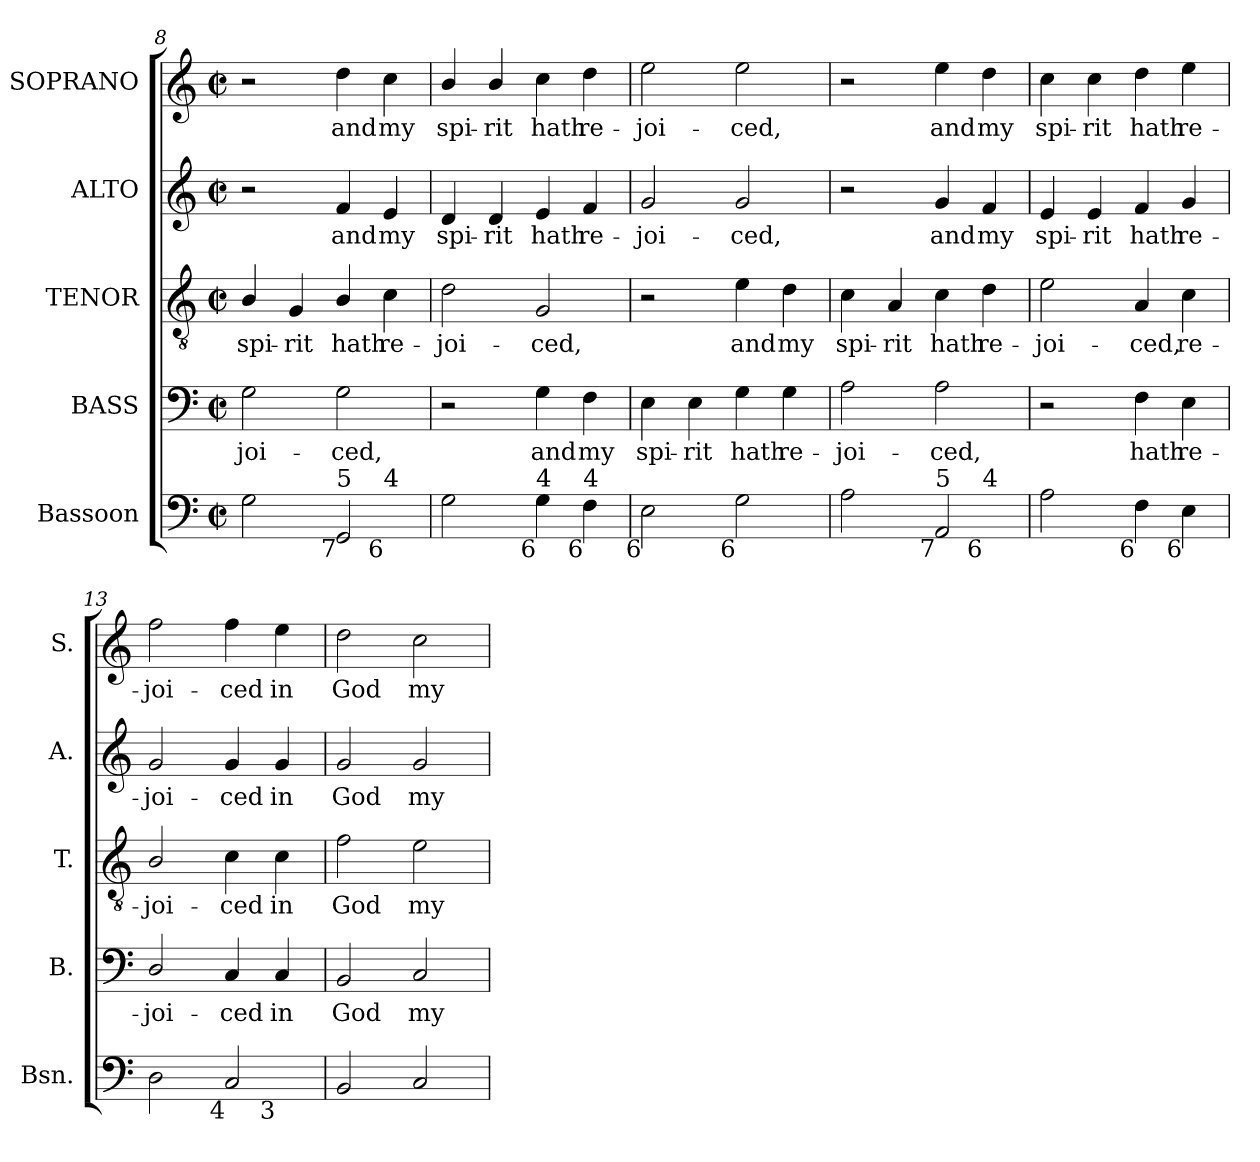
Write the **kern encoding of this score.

**kern	**kern	**text	**kern	**text	**kern	**text	**kern	**text
*part5	*part4	*part4	*part3	*part3	*part2	*part2	*part1	*part1
*staff5	*staff4	*staff4	*staff3	*staff3	*staff2	*staff2	*staff1	*staff1
*I"Bassoon	*I"BASS	*	*I"TENOR	*	*I"ALTO	*	*I"SOPRANO	*
*I'Bsn.	*I'B.	*	*I'T.	*	*I'A.	*	*I'S.	*
*clefF4	*clefF4	*	*clefGv2	*	*clefG2	*	*clefG2	*
*	*	*	*ITrd7c12	*	*	*	*	*
*k[]	*k[]	*	*k[]	*	*k[]	*	*k[]	*
*C:	*C:	*	*C:	*	*C:	*	*C:	*
*M2/2	*M2/2	*	*M2/2	*	*M2/2	*	*M2/2	*
*met(c|)	*met(c|)	*	*met(c|)	*	*met(c|)	*	*met(c|)	*
=8	=8	=8	=8	=8	=8	=8	=8	=8
!	!	!LO:LY:b:color=#000000	!	!	!	!	!	!
!	!	!	!	!LO:LY:b:color=#000000	!	!	!	!
*^	*	*	*	*	*	*	*	*
2Gi\	2.ryy	2Gi\	-joi-	4BBi/	spi-	2r	.	2r	.
!	!	!	!	!	!LO:LY:b:color=#000000	!	!	!	!
.	.	.	.	4GGi/	-rit	.	.	.	.
!	!	!	!LO:LY:b:color=#000000	!	!	!	!	!	!
!	!	!	!	!	!LO:LY:b:color=#000000	!	!	!	!
!	!	!	!	!	!	!	!LO:LY:b:color=#000000	!	!
!LO:TX:b:rj:t=7	!	!	!	!	!	!	!	!	!
!LO:TX:t=5	!	!	!	!	!	!	!	!	!
!	!	!	!	!	!	!	!	!	!LO:LY:b:color=#000000
2GGi/	.	2Gi\	-ced,	4BBi/	hath	4fi/	and	4ddi\	and
!	!	!	!	!	!LO:LY:b:color=#000000	!	!	!	!
!	!	!	!	!	!	!	!LO:LY:b:color=#000000	!	!
!	!LO:TX:b:rj:t=6	!	!	!	!	!	!	!	!
!	!LO:TX:t=4	!	!	!	!	!	!	!	!
!	!	!	!	!	!	!	!	!	!LO:LY:b:color=#000000
.	4ryy	.	.	4Ci\	re-	4ei/	my	4cci\	my
*v	*v	*	*	*	*	*	*	*	*
=9	=9	=9	=9	=9	=9	=9	=9	=9
*^	*	*	*	*	*	*	*	*
!	!	!	!	!	!LO:LY:b:color=#000000	!	!	!	!
*v	*v	*	*	*	*	*	*	*	*
*^	*	*	*	*	*	*	*	*
!	!	!	!	!	!	!	!LO:LY:b:color=#000000	!	!
*v	*v	*	*	*	*	*	*	*	*
*^	*	*	*	*	*	*	*	*
!	!	!	!	!	!	!	!	!	!LO:LY:b:color=#000000
*v	*v	*	*	*	*	*	*	*	*
2Gi\	2r	.	2Di\	-joi-	4di/	spi-	4bi/	spi-
!	!	!	!	!	!	!LO:LY:b:color=#000000	!	!
!	!	!	!	!	!	!	!	!LO:LY:b:color=#000000
.	.	.	.	.	4di/	-rit	4bi/	-rit
!	!	!LO:LY:b:color=#000000	!	!	!	!	!	!
!	!	!	!	!LO:LY:b:color=#000000	!	!	!	!
!	!	!	!	!	!	!LO:LY:b:color=#000000	!	!
!LO:TX:b:rj:t=6	!	!	!	!	!	!	!	!
!LO:TX:t=4	!	!	!	!	!	!	!	!
!	!	!	!	!	!	!	!	!LO:LY:b:color=#000000
4Gi\	4Gi\	and	2GGi/	-ced,	4ei/	hath	4cci\	hath
!	!	!LO:LY:b:color=#000000	!	!	!	!	!	!
!	!	!	!	!	!	!LO:LY:b:color=#000000	!	!
!LO:TX:b:rj:t=6	!	!	!	!	!	!	!	!
!LO:TX:t=4	!	!	!	!	!	!	!	!
!	!	!	!	!	!	!	!	!LO:LY:b:color=#000000
4Fi\	4Fi\	my	.	.	4fi/	re-	4ddi\	re-
=10	=10	=10	=10	=10	=10	=10	=10	=10
!	!	!LO:LY:b:color=#000000	!	!	!	!	!	!
!	!	!	!	!	!	!LO:LY:b:color=#000000	!	!
!LO:TX:b:rj:t=6	!	!	!	!	!	!	!	!
!	!	!	!	!	!	!	!	!LO:LY:b:color=#000000
2Ei\	4Ei\	spi-	2r	.	2gi/	-joi-	2eei\	-joi-
!	!	!LO:LY:b:color=#000000	!	!	!	!	!	!
.	4Ei\	-rit	.	.	.	.	.	.
!	!	!LO:LY:b:color=#000000	!	!	!	!	!	!
!	!	!	!	!LO:LY:b:color=#000000	!	!	!	!
!	!	!	!	!	!	!LO:LY:b:color=#000000	!	!
!LO:TX:b:rj:t=6	!	!	!	!	!	!	!	!
!	!	!	!	!	!	!	!	!LO:LY:b:color=#000000
2Gi\	4Gi\	hath	4Ei\	and	2gi/	-ced,	2eei\	-ced,
!	!	!LO:LY:b:color=#000000	!	!	!	!	!	!
!	!	!	!	!LO:LY:b:color=#000000	!	!	!	!
.	4Gi\	re-	4Di\	my	.	.	.	.
=11	=11	=11	=11	=11	=11	=11	=11	=11
!	!	!LO:LY:b:color=#000000	!	!	!	!	!	!
!	!	!	!	!LO:LY:b:color=#000000	!	!	!	!
*^	*	*	*	*	*	*	*	*
2Ai\	2.ryy	2Ai\	-joi-	4Ci\	spi-	2r	.	2r	.
!	!	!	!	!	!LO:LY:b:color=#000000	!	!	!	!
.	.	.	.	4AAi/	-rit	.	.	.	.
!	!	!	!LO:LY:b:color=#000000	!	!	!	!	!	!
!	!	!	!	!	!LO:LY:b:color=#000000	!	!	!	!
!	!	!	!	!	!	!	!LO:LY:b:color=#000000	!	!
!LO:TX:b:rj:t=7	!	!	!	!	!	!	!	!	!
!LO:TX:t=5	!	!	!	!	!	!	!	!	!
!	!	!	!	!	!	!	!	!	!LO:LY:b:color=#000000
2AAi/	.	2Ai\	-ced,	4Ci\	hath	4gi/	and	4eei\	and
!	!	!	!	!	!LO:LY:b:color=#000000	!	!	!	!
!	!	!	!	!	!	!	!LO:LY:b:color=#000000	!	!
!	!LO:TX:b:rj:t=6	!	!	!	!	!	!	!	!
!	!LO:TX:t=4	!	!	!	!	!	!	!	!
!	!	!	!	!	!	!	!	!	!LO:LY:b:color=#000000
.	4ryy	.	.	4Di\	re-	4fi/	my	4ddi\	my
*v	*v	*	*	*	*	*	*	*	*
!!LO:LB:g=z
=12	=12	=12	=12	=12	=12	=12	=12	=12
*^	*	*	*	*	*	*	*	*
!	!	!	!	!	!LO:LY:b:color=#000000	!	!	!	!
*v	*v	*	*	*	*	*	*	*	*
*^	*	*	*	*	*	*	*	*
!	!	!	!	!	!	!	!LO:LY:b:color=#000000	!	!
*v	*v	*	*	*	*	*	*	*	*
*^	*	*	*	*	*	*	*	*
!	!	!	!	!	!	!	!	!	!LO:LY:b:color=#000000
*v	*v	*	*	*	*	*	*	*	*
2Ai\	2r	.	2Ei\	-joi-	4ei/	spi-	4cci\	spi-
!	!	!	!	!	!	!LO:LY:b:color=#000000	!	!
!	!	!	!	!	!	!	!	!LO:LY:b:color=#000000
.	.	.	.	.	4ei/	-rit	4cci\	-rit
!	!	!LO:LY:b:color=#000000	!	!	!	!	!	!
!	!	!	!	!LO:LY:b:color=#000000	!	!	!	!
!	!	!	!	!	!	!LO:LY:b:color=#000000	!	!
!LO:TX:b:rj:t=6	!	!	!	!	!	!	!	!
!	!	!	!	!	!	!	!	!LO:LY:b:color=#000000
4Fi\	4Fi\	hath	4AAi/	-ced,	4fi/	hath	4ddi\	hath
!	!	!LO:LY:b:color=#000000	!	!	!	!	!	!
!	!	!	!	!LO:LY:b:color=#000000	!	!	!	!
!	!	!	!	!	!	!LO:LY:b:color=#000000	!	!
!LO:TX:b:rj:t=6	!	!	!	!	!	!	!	!
!	!	!	!	!	!	!	!	!LO:LY:b:color=#000000
4Ei\	4Ei\	re-	4Ci\	re-	4gi/	re-	4eei\	re-
=13	=13	=13	=13	=13	=13	=13	=13	=13
!	!	!LO:LY:b:color=#000000	!	!	!	!	!	!
!	!	!	!	!LO:LY:b:color=#000000	!	!	!	!
!	!	!	!	!	!	!LO:LY:b:color=#000000	!	!
!LO:TX:b:rj:t=4	!	!	!	!	!	!	!	!
!LO:TX:t=3	!	!	!	!	!	!	!	!
!	!	!	!	!	!	!	!	!LO:LY:b:color=#000000
*^	*	*	*	*	*	*	*	*
2Di\	2.ryy	2Di/	-joi-	2BBi/	-joi-	2gi/	-joi-	2ffi\	-joi-
!	!	!	!LO:LY:b:color=#000000	!	!	!	!	!	!
!	!	!	!	!	!LO:LY:b:color=#000000	!	!	!	!
!	!	!	!	!	!	!	!LO:LY:b:color=#000000	!	!
!LO:TX:b:rj:t=4	!	!	!	!	!	!	!	!	!
!	!	!	!	!	!	!	!	!	!LO:LY:b:color=#000000
2Ci/	.	4Ci/	-ced	4Ci\	-ced	4gi/	-ced	4ffi\	-ced
!	!	!	!LO:LY:b:color=#000000	!	!	!	!	!	!
!	!	!	!	!	!LO:LY:b:color=#000000	!	!	!	!
!	!	!	!	!	!	!	!LO:LY:b:color=#000000	!	!
!	!LO:TX:b:rj:t=3	!	!	!	!	!	!	!	!
!	!	!	!	!	!	!	!	!	!LO:LY:b:color=#000000
.	4ryy	4Ci/	in	4Ci\	in	4gi/	in	4eei\	in
*v	*v	*	*	*	*	*	*	*	*
=14	=14	=14	=14	=14	=14	=14	=14	=14
*^	*	*	*	*	*	*	*	*
!	!	!	!LO:LY:b:color=#000000	!	!	!	!	!	!
*v	*v	*	*	*	*	*	*	*	*
*^	*	*	*	*	*	*	*	*
!	!	!	!	!	!LO:LY:b:color=#000000	!	!	!	!
*v	*v	*	*	*	*	*	*	*	*
*^	*	*	*	*	*	*	*	*
!	!	!	!	!	!	!	!LO:LY:b:color=#000000	!	!
*v	*v	*	*	*	*	*	*	*	*
*^	*	*	*	*	*	*	*	*
!LO:TX:b:rj:t=6	!	!	!	!	!	!	!	!	!
!LO:TX:t=5	!	!	!	!	!	!	!	!	!
!	!	!	!	!	!	!	!	!	!LO:LY:b:color=#000000
*v	*v	*	*	*	*	*	*	*	*
2BBi/	2BBi/	God	2Fi\	God	2gi/	God	2ddi\	God
!	!	!LO:LY:b:color=#000000	!	!	!	!	!	!
!	!	!	!	!LO:LY:b:color=#000000	!	!	!	!
!	!	!	!	!	!	!LO:LY:b:color=#000000	!	!
!	!	!	!	!	!	!	!	!LO:LY:b:color=#000000
2Ci/	2Ci/	my	2Ei\	my	2gi/	my	2cci\	my
=	=	=	=	=	=	=	=	=
*-	*-	*-	*-	*-	*-	*-	*-	*-
